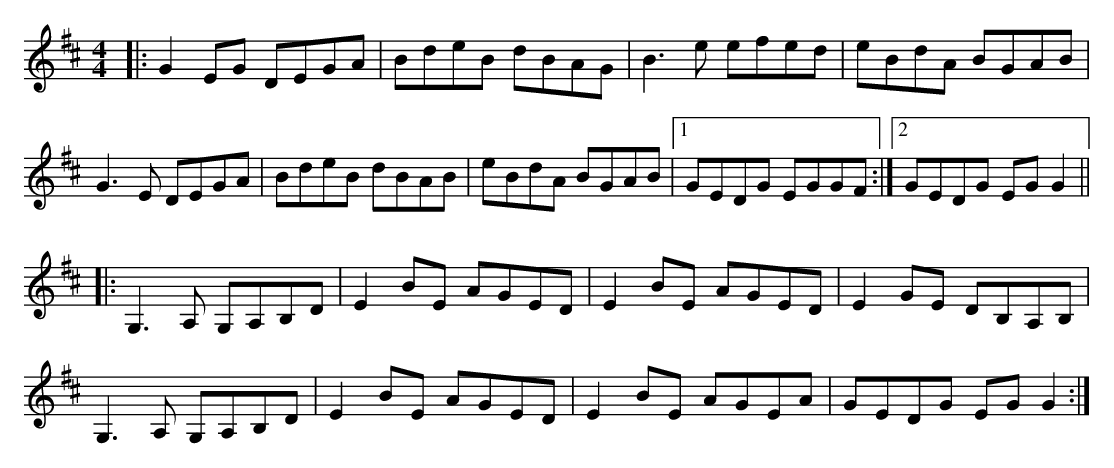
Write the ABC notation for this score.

X:1
M:4/4
K:Edor
|:G2EG DEGA|BdeB dBAG|B3e efed|eBdA BGAB|
G3E DEGA|BdeB dBAB|eBdA BGAB|1 GEDG EGGF:|2 GEDG EGG2||
|:G,3A, G,A,B,D|E2BE AGED|E2BE AGED|E2GE DB,A,B,|
G,3A, G,A,B,D|E2BE AGED|E2BE AGEA|GEDG EGG2:|
